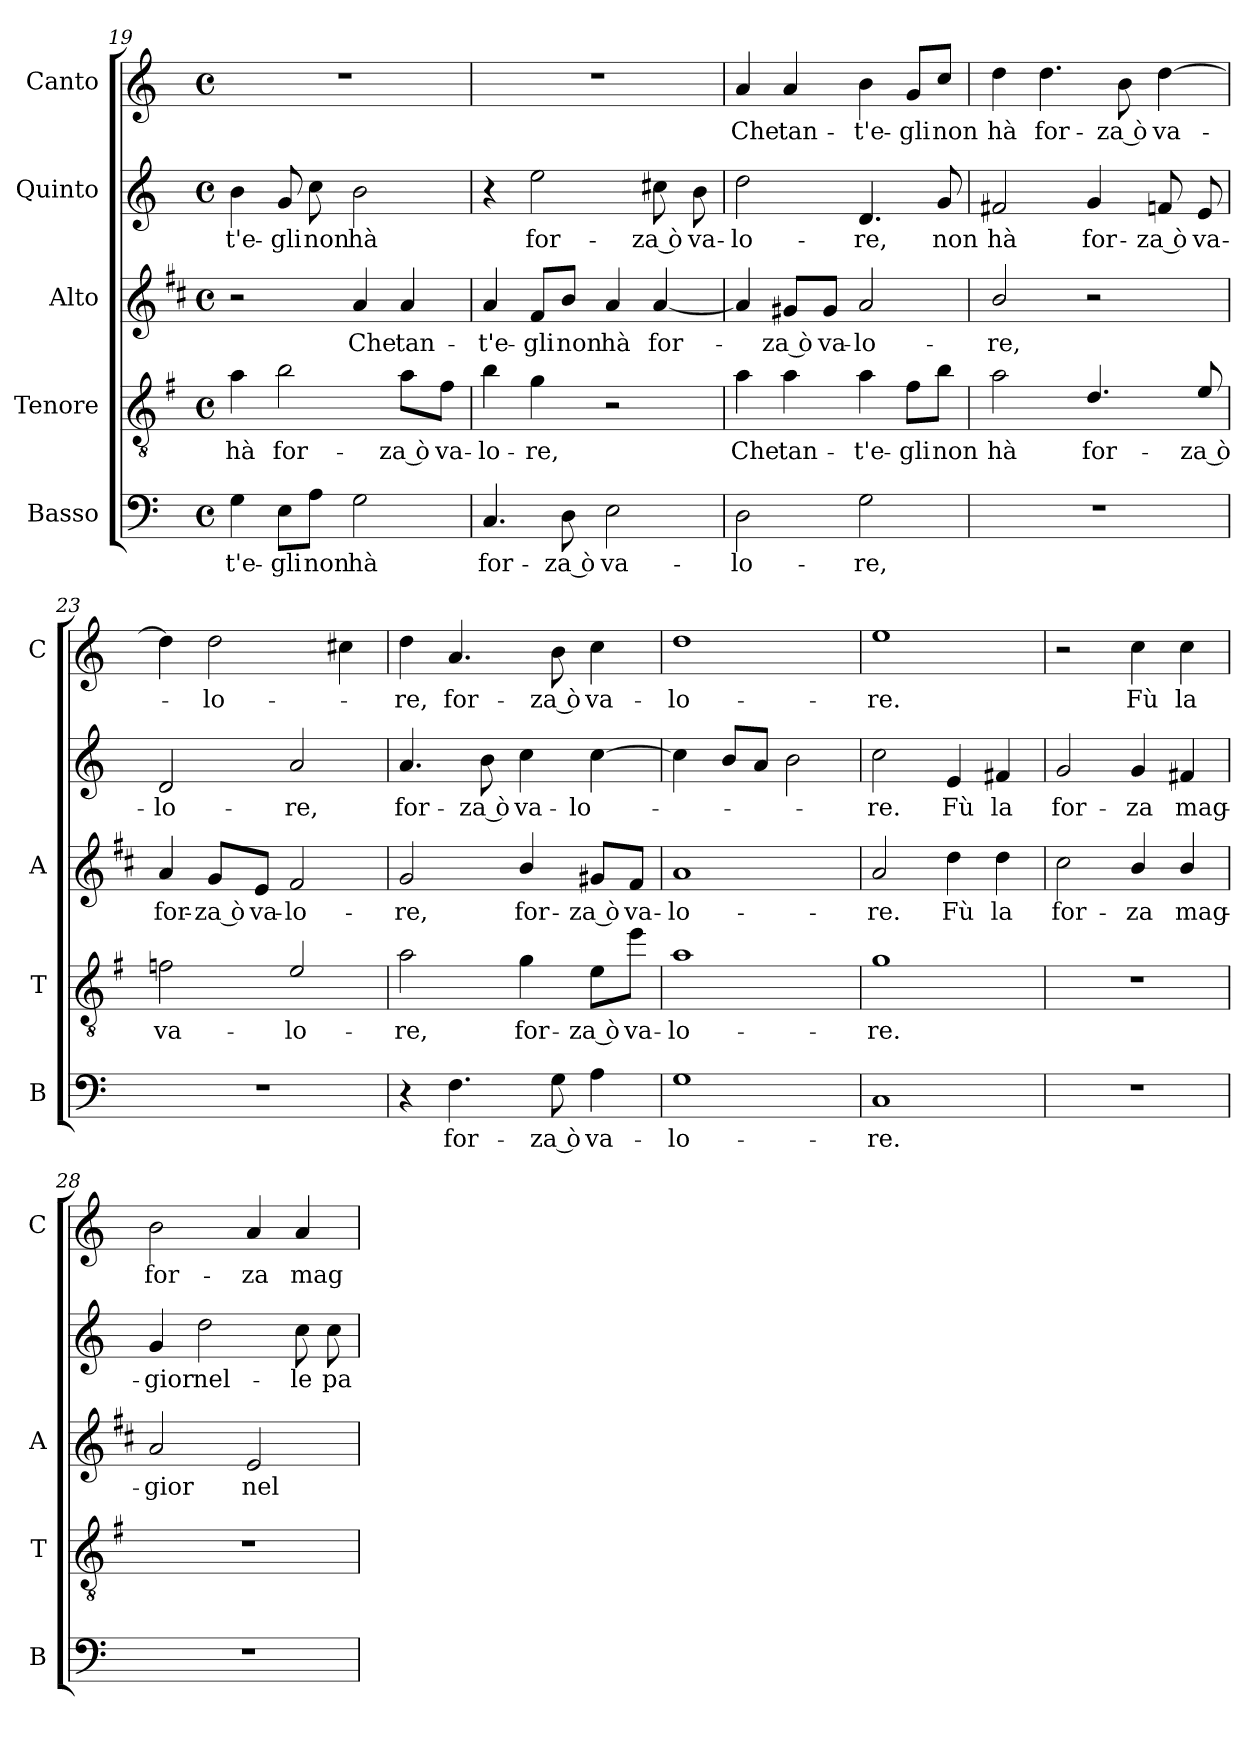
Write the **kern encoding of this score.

**kern	**text	**kern	**text	**kern	**text	**kern	**text	**kern	**text
*part5	*part5	*part4	*part4	*part3	*part3	*part2	*part2	*part1	*part1
*staff5	*staff5	*staff4	*staff4	*staff3	*staff3	*staff2	*staff2	*staff1	*staff1
*I"Basso	*	*I"Tenore	*	*I"Alto	*	*I"Quinto	*	*I"Canto	*
*I'B	*	*I'T	*	*I'A	*	*	*	*I'C	*
!!LO:LB:g=z
*clefF4	*	*clefGv2	*	*clefG2	*	*clefG2	*	*clefG2	*
*	*	*ITrd4c7	*	*ITrd1c2	*	*	*	*	*
*k[]	*	*k[]	*	*k[]	*	*k[]	*	*k[]	*
*C:	*	*C:	*	*C:	*	*C:	*	*C:	*
*M4/4	*	*M4/4	*	*M4/4	*	*M4/4	*	*M4/4	*
*met(c)	*	*met(c)	*	*met(c)	*	*met(c)	*	*met(c)	*
=19	=19	=19	=19	=19	=19	=19	=19	=19	=19
!	!LO:LY:b	!	!LO:LY:b	!	!	!	!LO:LY:b	!	!
4G\	-t'e-	4d\	hà	2r	.	4b\	-t'e-	1r	.
!	!LO:LY:b	!	!LO:LY:b	!	!	!	!LO:LY:b	!	!
8E\L	-gli	2e\	for-	.	.	8g/	-gli	.	.
!	!LO:LY:b	!	!	!	!	!	!LO:LY:b	!	!
8A\J	non	.	.	.	.	8cc\	non	.	.
!	!LO:LY:b	!	!	!	!LO:LY:b	!	!LO:LY:b	!	!
2G\	hà	.	.	4g/	Che	2b\	hà	.	.
!	!	!	!LO:LY:b	!	!LO:LY:b	!	!	!	!
.	.	8d\L	-za ò	4g/	tan-	.	.	.	.
!	!	!	!LO:LY:b	!	!	!	!	!	!
.	.	8B\J	va-	.	.	.	.	.	.
=20	=20	=20	=20	=20	=20	=20	=20	=20	=20
!	!LO:LY:b	!	!LO:LY:b	!	!LO:LY:b	!	!	!	!
4.C/	for-	4e\	-lo-	4g/	-t'e-	4r	.	1r	.
!	!	!	!LO:LY:b	!	!LO:LY:b	!	!LO:LY:b	!	!
.	.	4c\	-re,	8e/L	-gli	2ee\	for-	.	.
!	!LO:LY:b	!	!	!	!LO:LY:b	!	!	!	!
8D\	-za ò	.	.	8a/J	non	.	.	.	.
!	!LO:LY:b	!	!	!	!LO:LY:b	!	!	!	!
2E\	va-	2r	.	4g/	hà	.	.	.	.
!	!	!	!	!	!LO:LY:b	!	!LO:LY:b	!	!
.	.	.	.	[4g/	for-	8cc#X\	-za ò	.	.
!	!	!	!	!	!	!	!LO:LY:b	!	!
.	.	.	.	.	.	8b\	va-	.	.
=21	=21	=21	=21	=21	=21	=21	=21	=21	=21
!	!LO:LY:b	!	!LO:LY:b	!	!	!	!LO:LY:b	!	!LO:LY:b
2D\	-lo-	4d\	Che	4g/]	.	2dd\	-lo-	4a/	Che
!	!	!	!LO:LY:b	!	!LO:LY:b	!	!	!	!LO:LY:b
.	.	4d\	tan-	8f#X/L	-za ò	.	.	4a/	tan-
!	!	!	!	!	!LO:LY:b	!	!	!	!
.	.	.	.	8f#/J	va-	.	.	.	.
!	!LO:LY:b	!	!LO:LY:b	!	!LO:LY:b	!	!LO:LY:b	!	!LO:LY:b
2G\	-re,	4d\	-t'e-	2g/	-lo-	4.d/	-re,	4b\	-t'e-
!	!	!	!LO:LY:b	!	!	!	!	!	!LO:LY:b
.	.	8B\L	-gli	.	.	.	.	8g/L	-gli
!	!	!	!LO:LY:b	!	!	!	!LO:LY:b	!	!LO:LY:b
.	.	8e\J	non	.	.	8g/	non	8cc/J	non
=22	=22	=22	=22	=22	=22	=22	=22	=22	=22
!	!	!	!LO:LY:b	!	!LO:LY:b	!	!LO:LY:b	!	!LO:LY:b
1r	.	2d\	hà	2a/	-re,	2f#X/	hà	4dd\	hà
!	!	!	!	!	!	!	!	!	!LO:LY:b
.	.	.	.	.	.	.	.	4.dd\	for-
!	!	!	!LO:LY:b	!	!	!	!LO:LY:b	!	!
.	.	4.G/	for-	2r	.	4g/	for-	.	.
!	!	!	!	!	!	!	!	!	!LO:LY:b
.	.	.	.	.	.	.	.	8b\	-za ò
!	!	!	!	!	!	!	!LO:LY:b	!	!LO:LY:b
.	.	.	.	.	.	8fn/	-za ò	[4dd\	va-
!	!	!	!LO:LY:b	!	!	!	!LO:LY:b	!	!
.	.	8A/	-za ò	.	.	8e/	va-	.	.
=23	=23	=23	=23	=23	=23	=23	=23	=23	=23
!	!	!	!LO:LY:b	!	!LO:LY:b	!	!LO:LY:b	!	!
1r	.	2B-X\	va-	4g/	for-	2d/	-lo-	4dd\]	.
!	!	!	!	!	!LO:LY:b	!	!	!	!LO:LY:b
.	.	.	.	8f/L	-za ò	.	.	2dd\	-lo-
!	!	!	!	!	!LO:LY:b	!	!	!	!
.	.	.	.	8d/J	va-	.	.	.	.
!	!	!	!LO:LY:b	!	!LO:LY:b	!	!LO:LY:b	!	!
.	.	2A/	-lo-	2e/	-lo-	2a/	-re,	.	.
.	.	.	.	.	.	.	.	4cc#X\	.
!!LO:LB:g=z
=24	=24	=24	=24	=24	=24	=24	=24	=24	=24
!	!	!	!LO:LY:b	!	!LO:LY:b	!	!LO:LY:b	!	!LO:LY:b
4r	.	2d\	-re,	2f/	-re,	4.a/	for-	4dd\	-re,
!	!LO:LY:b	!	!	!	!	!	!	!	!LO:LY:b
4.F\	for-	.	.	.	.	.	.	4.a/	for-
!	!	!	!	!	!	!	!LO:LY:b	!	!
.	.	.	.	.	.	8b\	-za ò	.	.
!	!	!	!LO:LY:b	!	!LO:LY:b	!	!LO:LY:b	!	!
.	.	4c\	for-	4a/	for-	4cc\	va-	.	.
!	!LO:LY:b	!	!	!	!	!	!	!	!LO:LY:b
8G\	-za ò	.	.	.	.	.	.	8b\	-za ò
!	!LO:LY:b	!	!LO:LY:b	!	!LO:LY:b	!	!LO:LY:b	!	!LO:LY:b
4A\	va-	8A\L	-za ò	8f#X/L	-za ò	[4cc\	-lo-	4cc\	va-
!	!	!	!LO:LY:b	!	!LO:LY:b	!	!	!	!
.	.	8a\J	va-	8e/J	va-	.	.	.	.
=25	=25	=25	=25	=25	=25	=25	=25	=25	=25
!	!LO:LY:b	!	!LO:LY:b	!	!LO:LY:b	!	!	!	!LO:LY:b
1G	-lo-	1d	-lo-	1g	-lo-	4cc\]	.	1dd	-lo-
.	.	.	.	.	.	8b/L	.	.	.
.	.	.	.	.	.	8a/J	.	.	.
.	.	.	.	.	.	2b\	.	.	.
=26	=26	=26	=26	=26	=26	=26	=26	=26	=26
!	!LO:LY:b	!	!LO:LY:b	!	!LO:LY:b	!	!LO:LY:b	!	!LO:LY:b
1C	-re.	1c	-re.	2g/	-re.	2cc\	-re.	1ee	-re.
!	!	!	!	!	!LO:LY:b	!	!LO:LY:b	!	!
.	.	.	.	4cc\	Fù	4e/	Fù	.	.
!	!	!	!	!	!LO:LY:b	!	!LO:LY:b	!	!
.	.	.	.	4cc\	la	4f#X/	la	.	.
=27	=27	=27	=27	=27	=27	=27	=27	=27	=27
!	!	!	!	!	!LO:LY:b	!	!LO:LY:b	!	!
1r	.	1r	.	2b\	for-	2g/	for-	2r	.
!	!	!	!	!	!LO:LY:b	!	!LO:LY:b	!	!LO:LY:b
.	.	.	.	4a/	-za	4g/	-za	4cc\	Fù
!	!	!	!	!	!LO:LY:b	!	!LO:LY:b	!	!LO:LY:b
.	.	.	.	4a/	mag-	4f#X/	mag-	4cc\	la
=28	=28	=28	=28	=28	=28	=28	=28	=28	=28
!	!	!	!	!	!LO:LY:b	!	!LO:LY:b	!	!LO:LY:b
1r	.	1r	.	2g/	-gior	4g/	-gior	2b\	for-
!	!	!	!	!	!	!	!LO:LY:b	!	!
.	.	.	.	.	.	2dd\	nel-	.	.
!	!	!	!	!	!LO:LY:b	!	!	!	!LO:LY:b
.	.	.	.	2d/	nel-	.	.	4a/	-za
!	!	!	!	!	!	!	!LO:LY:b	!	!LO:LY:b
.	.	.	.	.	.	8cc\	-le	4a/	mag-
!	!	!	!	!	!	!	!LO:LY:b	!	!
.	.	.	.	.	.	8cc\	pa-	.	.
=	=	=	=	=	=	=	=	=	=
*-	*-	*-	*-	*-	*-	*-	*-	*-	*-
